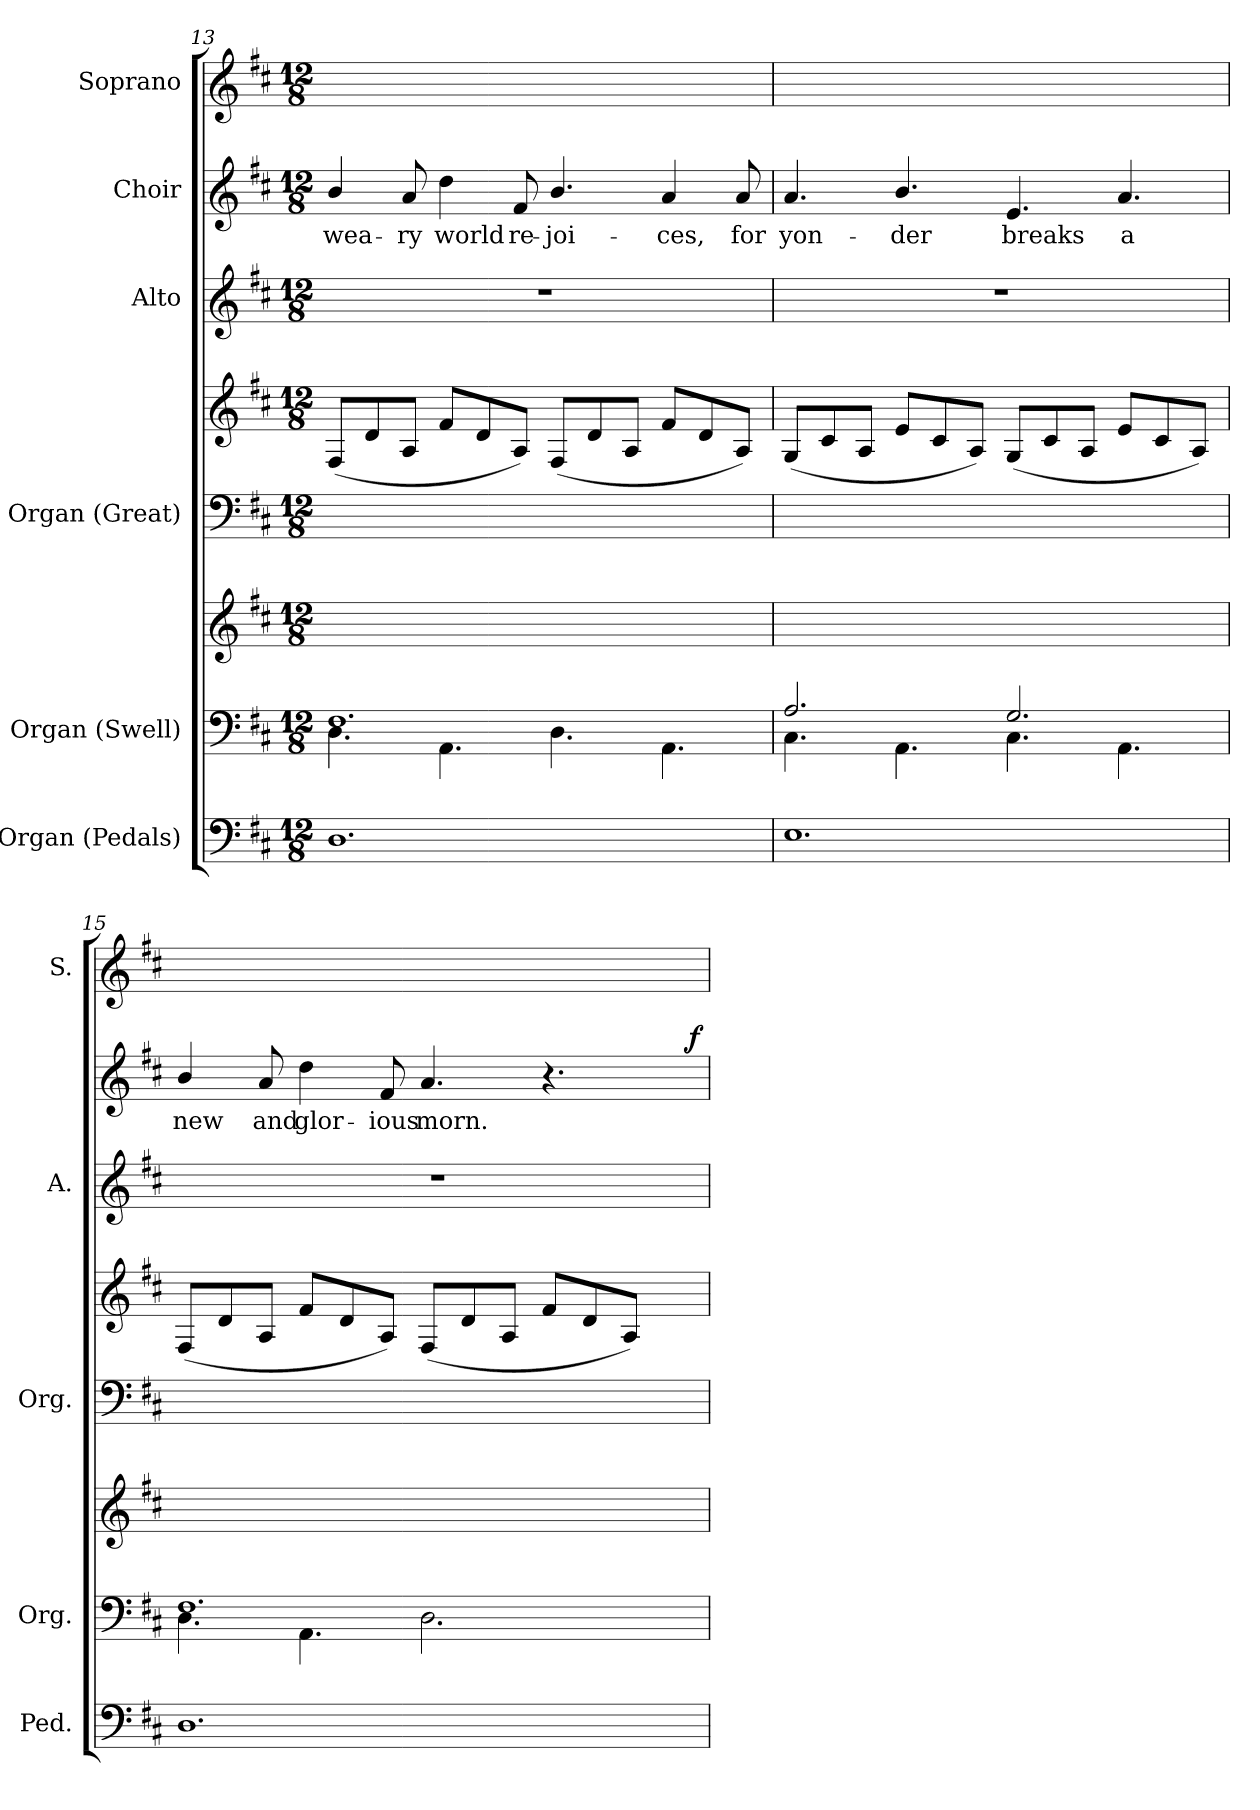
**kern	**kern	**kern	**kern	**kern	**kern	**kern	**text	**dynam	**kern	**text
*part6	*part5	*part5	*part4	*part4	*part3	*part2	*part2	*part2	*part1	*part1
*staff8	*staff7	*staff6	*staff5	*staff4	*staff3	*staff2	*staff2	*staff2	*staff1	*staff1
*I"Organ  (Pedals)	*I"Organ (Swell)	*	*I"Organ (Great)	*	*I"Alto	*I"Choir	*	*	*I"Soprano	*
*I'Ped.	*I'Org.	*	*I'Org.	*	*I'A.	*	*	*	*I'S.	*
*clefF4	*clefF4	*clefG2	*clefF4	*clefG2	*clefG2	*clefG2	*	*	*clefG2	*
*k[f#c#]	*k[f#c#]	*k[f#c#]	*k[f#c#]	*k[f#c#]	*k[f#c#]	*k[f#c#]	*	*	*k[f#c#]	*
*D:	*D:	*D:	*D:	*D:	*D:	*D:	*	*	*D:	*
*M12/8	*M12/8	*M12/8	*M12/8	*M12/8	*M12/8	*M12/8	*	*	*M12/8	*
=13	=13	=13	=13	=13	=13	=13	=13	=13	=13	=13
*	*^	*	*	*	*	*	*	*	*	*
!	!	!	!LO:N:vis=1	!LO:N:vis=1	!	!LO:N:vis=1	!	!	!	!	!
!	!	!	!	!	!	!	!	!LO:LY:b:color=#000000	!	!	!
!	!	!	!	!	!	!	!	!	!	!	!LO:LY:b:color=#000000
1.Di	1.F#i	4.Di\	1.ryy	1.ryy	(8F#i/L	1.r	4bi/	wea-	.	4bi/yy	wea-
.	.	.	.	.	8di/	.	.	.	.	.	.
!	!	!	!	!	!	!	!	!LO:LY:b:color=#000000	!	!	!
!	!	!	!	!	!	!	!	!	!	!	!LO:LY:b:color=#000000
.	.	.	.	.	8Ai/J	.	8ai/	-ry	.	8ai/yy	-ry
!	!	!	!	!	!	!	!	!LO:LY:b:color=#000000	!	!	!
!	!	!	!	!	!	!	!	!	!	!	!LO:LY:b:color=#000000
.	.	4.AAi\	.	.	8f#i/L	.	4ddi\	world	.	4ddi\yy	world
.	.	.	.	.	8di/	.	.	.	.	.	.
!	!	!	!	!	!	!	!	!LO:LY:b:color=#000000	!	!	!
!	!	!	!	!	!	!	!	!	!	!	!LO:LY:b:color=#000000
.	.	.	.	.	8Ai/J)	.	8f#i/	re-	.	8f#i/yy	re-
!	!	!	!	!	!	!	!	!LO:LY:b:color=#000000	!	!	!
!	!	!	!	!	!	!	!	!	!	!	!LO:LY:b:color=#000000
.	.	4.Di\	.	.	(8F#i/L	.	4.bi/	-joi-	.	4.bi/yy	-joi-
.	.	.	.	.	8di/	.	.	.	.	.	.
.	.	.	.	.	8Ai/J	.	.	.	.	.	.
!	!	!	!	!	!	!	!	!LO:LY:b:color=#000000	!	!	!
!	!	!	!	!	!	!	!	!	!	!	!LO:LY:b:color=#000000
.	.	4.AAi\	.	.	8f#i/L	.	4ai/	-ces,	.	4ai/yy	-ces,
.	.	.	.	.	8di/	.	.	.	.	.	.
!	!	!	!	!	!	!	!	!LO:LY:b:color=#000000	!	!	!
!	!	!	!	!	!	!	!	!	!	!	!LO:LY:b:color=#000000
.	.	.	.	.	8Ai/J)	.	8ai/	for	.	8ai/yy	for
=14	=14	=14	=14	=14	=14	=14	=14	=14	=14	=14	=14
!	!	!	!LO:N:vis=1	!LO:N:vis=1	!	!LO:N:vis=1	!	!	!	!	!
!	!	!	!	!	!	!	!	!LO:LY:b:color=#000000	!	!	!
!	!	!	!	!	!	!	!	!	!	!	!LO:LY:b:color=#000000
1.Ei	2.Ai/	4.C#i\	1.ryy	1.ryy	(8Gi/L	1.r	4.ai/	yon-	.	4.ai/yy	yon-
.	.	.	.	.	8c#i/	.	.	.	.	.	.
.	.	.	.	.	8Ai/J	.	.	.	.	.	.
!	!	!	!	!	!	!	!	!LO:LY:b:color=#000000	!	!	!
!	!	!	!	!	!	!	!	!	!	!	!LO:LY:b:color=#000000
.	.	4.AAi\	.	.	8ei/L	.	4.bi/	-der	.	4.bi/yy	-der
.	.	.	.	.	8c#i/	.	.	.	.	.	.
.	.	.	.	.	8Ai/J)	.	.	.	.	.	.
!	!	!	!	!	!	!	!	!LO:LY:b:color=#000000	!	!	!
!	!	!	!	!	!	!	!	!	!	!	!LO:LY:b:color=#000000
.	2.Gi/	4.C#i\	.	.	(8Gi/L	.	4.ei/	breaks	.	4.ei/yy	breaks
.	.	.	.	.	8c#i/	.	.	.	.	.	.
.	.	.	.	.	8Ai/J	.	.	.	.	.	.
!	!	!	!	!	!	!	!	!LO:LY:b:color=#000000	!	!	!
!	!	!	!	!	!	!	!	!	!	!	!LO:LY:b:color=#000000
.	.	4.AAi\	.	.	8ei/L	.	4.ai/	a	.	4.ai/yy	a
.	.	.	.	.	8c#i/	.	.	.	.	.	.
.	.	.	.	.	8Ai/J)	.	.	.	.	.	.
!!LO:LB:g=z
=15	=15	=15	=15	=15	=15	=15	=15	=15	=15	=15	=15
!	!	!	!LO:N:vis=1	!LO:N:vis=1	!	!LO:N:vis=1	!	!	!	!	!
!	!	!	!	!	!	!	!	!LO:LY:b:color=#000000	!	!	!
!	!	!	!	!	!	!	!	!	!	!	!LO:LY:b:color=#000000
*	*	*	*	*	*	*	*^	*	*	*	*
1.Di	1.F#i	4.Di\	1.ryy	1.ryy	(8F#i/L	1.r	4bi/	1ryy	new	.	4bi/yy	new
.	.	.	.	.	8di/	.	.	.	.	.	.	.
!	!	!	!	!	!	!	!	!	!LO:LY:b:color=#000000	!	!	!
!	!	!	!	!	!	!	!	!	!	!	!	!LO:LY:b:color=#000000
.	.	.	.	.	8Ai/J	.	8ai/	.	and	.	8ai/yy	and
!	!	!	!	!	!	!	!	!	!LO:LY:b:color=#000000	!	!	!
!	!	!	!	!	!	!	!	!	!	!	!	!LO:LY:b:color=#000000
.	.	4.AAi\	.	.	8f#i/L	.	4ddi\	.	glor-	.	4ddi\yy	glor-
.	.	.	.	.	8di/	.	.	.	.	.	.	.
!	!	!	!	!	!	!	!	!	!LO:LY:b:color=#000000	!	!	!
!	!	!	!	!	!	!	!	!	!	!	!	!LO:LY:b:color=#000000
.	.	.	.	.	8Ai/J)	.	8f#i/	.	-ious	.	8f#i/yy	-ious
!	!	!	!	!	!	!	!	!	!LO:LY:b:color=#000000	!	!	!
!	!	!	!	!	!	!	!	!	!	!	!	!LO:LY:b:color=#000000
.	.	2.Di\	.	.	(8F#i/L	.	4.ai/	.	morn.	.	4.ai/yy	morn.
.	.	.	.	.	8di/	.	.	.	.	.	.	.
.	.	.	.	.	8Ai/J	.	.	4ryy	.	.	.	.
.	.	.	.	.	8f#i/L	.	4.r	.	.	.	4.ryy	.
.	.	.	.	.	8di/	.	.	8ryy	.	.	.	.
.	.	.	.	.	8Ai/J)	.	.	16ryy	.	.	.	.
.	.	.	.	.	.	.	.	32ryy	.	.	.	.
.	.	.	.	.	.	.	.	64ryy	.	.	.	.
.	.	.	.	.	.	.	.	128...ryy	.	.	.	.
.	.	.	.	.	.	.	.	1024ryy	.	f	.	.
*	*v	*v	*	*	*	*	*v	*v	*	*	*	*
=	=	=	=	=	=	=	=	=	=	=
*-	*-	*-	*-	*-	*-	*-	*-	*-	*-	*-
